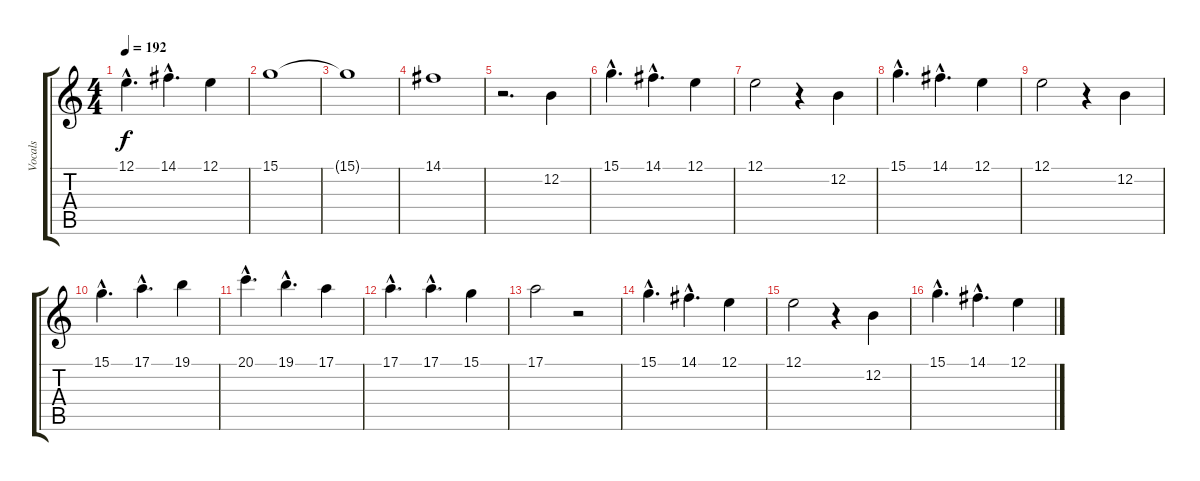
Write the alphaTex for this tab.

\track ("Vocals" "Vocals") {instrument synthvoice}
\staff {score tabs}
\tuning (E4 B3 G3 D3 A2 E2) {hide}
\ts (4 4)
\tempo 192
\clef g2
\ks c
12.1{hac}.4{d dy f} 14.1{hac}.4{d} 12.1.4 |
15.1.1 |
15.1{t}.1 |
14.1.1 |
r.2{d} 12.2.4 |
15.1{hac}.4{d} 14.1{hac}.4{d} 12.1.4 |
12.1.2 r.4 12.2.4 |
15.1{hac}.4{d} 14.1{hac}.4{d} 12.1.4 |
12.1.2 r.4 12.2.4 |
15.1{hac}.4{d} 17.1{hac}.4{d} 19.1.4 |
20.1{hac}.4{d} 19.1{hac}.4{d} 17.1.4 |
17.1{hac}.4{d} 17.1{hac}.4{d} 15.1.4 |
17.1.2 r.2 |
15.1{hac}.4{d} 14.1{hac}.4{d} 12.1.4 |
12.1.2 r.4 12.2.4 |
15.1{hac}.4{d} 14.1{hac}.4{d} 12.1.4
